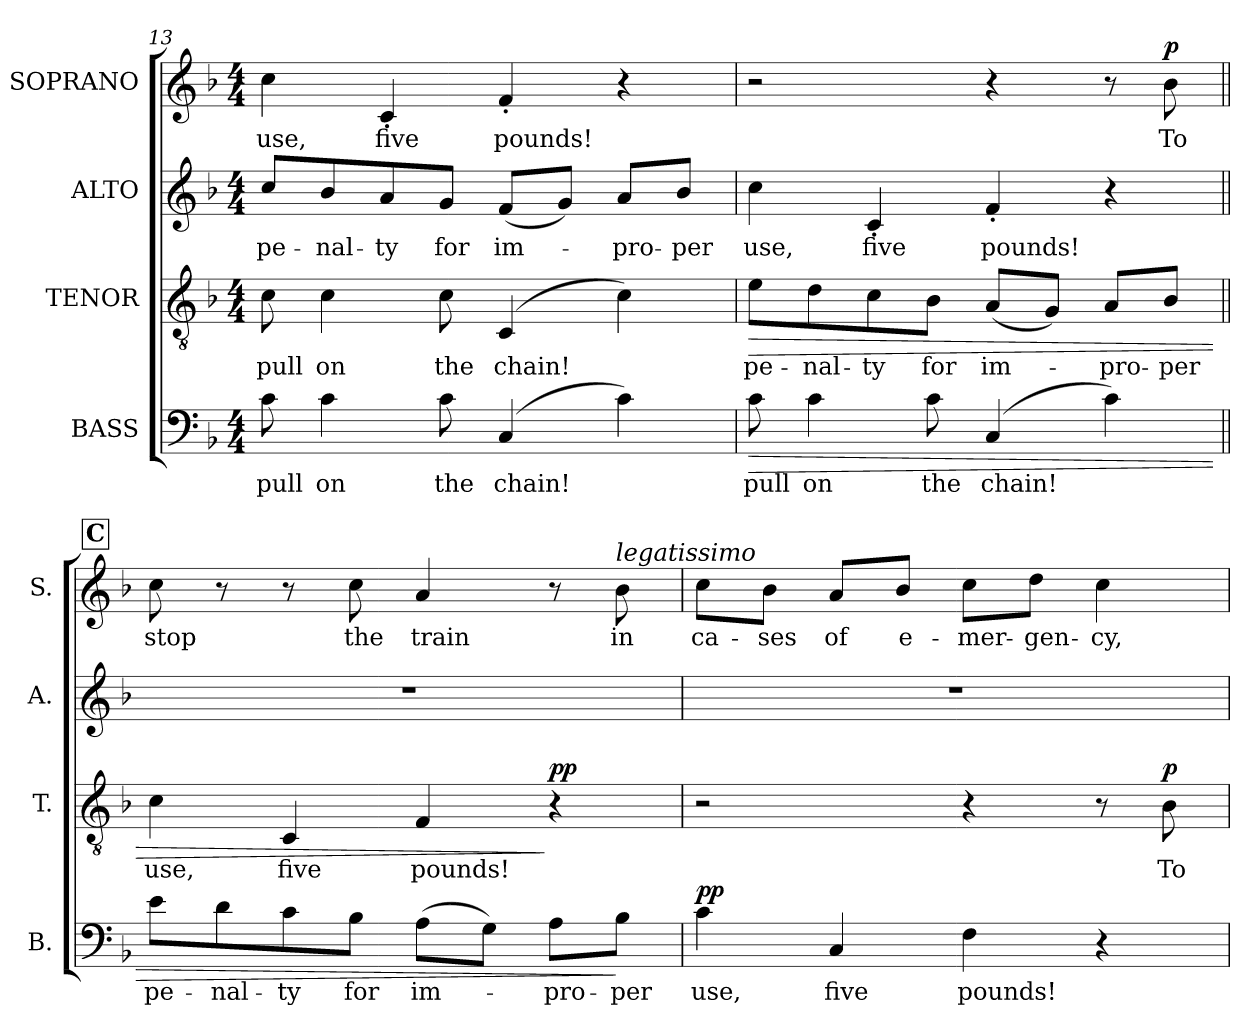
**kern	**text	**dynam	**kern	**text	**dynam	**kern	**text	**kern	**text	**dynam
*part4	*part4	*part4	*part3	*part3	*part3	*part2	*part2	*part1	*part1	*part1
*staff4	*staff4	*staff4	*staff3	*staff3	*staff3	*staff2	*staff2	*staff1	*staff1	*staff1
*I"BASS	*	*	*I"TENOR	*	*	*I"ALTO	*	*I"SOPRANO	*	*
*I'B.	*	*	*I'T.	*	*	*I'A.	*	*I'S.	*	*
*clefF4	*	*	*clefGv2	*	*	*clefG2	*	*clefG2	*	*
*	*	*	*ITrd7c12	*	*	*	*	*	*	*
*k[b-]	*	*	*k[b-]	*	*	*k[b-]	*	*k[b-]	*	*
*F:	*	*	*F:	*	*	*F:	*	*F:	*	*
*M4/4	*	*	*M4/4	*	*	*M4/4	*	*M4/4	*	*
=13	=13	=13	=13	=13	=13	=13	=13	=13	=13	=13
!	!LO:LY:b:color=#000000	!	!	!	!	!	!	!	!	!
!	!	!	!	!LO:LY:b:color=#000000	!	!	!	!	!	!
!	!	!	!	!	!	!	!LO:LY:b:color=#000000	!	!	!
!	!	!	!	!	!	!	!	!	!LO:LY:b:color=#000000	!
8ci\	pull	.	8Ci\	pull	.	8cci/L	pe-	4cci\	use,	.
!	!LO:LY:b:color=#000000	!	!	!	!	!	!	!	!	!
!	!	!	!	!LO:LY:b:color=#000000	!	!	!	!	!	!
!	!	!	!	!	!	!	!LO:LY:b:color=#000000	!	!	!
4ci\	on	.	4Ci\	on	.	8b-i/	-nal-	.	.	.
!	!	!	!	!	!	!	!LO:LY:b:color=#000000	!	!	!
!	!	!	!	!	!	!	!	!	!LO:LY:b:color=#000000	!
.	.	.	.	.	.	8ai/	-ty	4c'i/	five	.
!	!LO:LY:b:color=#000000	!	!	!	!	!	!	!	!	!
!	!	!	!	!LO:LY:b:color=#000000	!	!	!	!	!	!
!	!	!	!	!	!	!	!LO:LY:b:color=#000000	!	!	!
8ci\	the	.	8Ci\	the	.	8gi/J	for	.	.	.
!	!LO:LY:b:color=#000000	!	!	!	!	!	!	!	!	!
!	!	!	!	!LO:LY:b:color=#000000	!	!	!	!	!	!
!	!	!	!	!	!	!	!LO:LY:b:color=#000000	!	!	!
!	!	!	!	!	!	!	!	!	!LO:LY:b:color=#000000	!
(4Ci/	chain!	.	(4CCi/	chain!	.	(8fi/L	im-	4f'i/	pounds!	.
.	.	.	.	.	.	8gi/J)	.	.	.	.
!	!	!	!	!	!	!	!LO:LY:b:color=#000000	!	!	!
4ci\)	.	.	4Ci\)	.	.	8ai/L	-pro-	4r	.	.
!	!	!	!	!	!	!	!LO:LY:b:color=#000000	!	!	!
.	.	.	.	.	.	8b-i/J	-per	.	.	.
!!LO:PB:g=z
=14	=14	=14	=14	=14	=14	=14	=14	=14	=14	=14
!	!LO:LY:b:color=#000000	!LO:HP:b	!	!	!	!	!	!	!	!
!	!	!	!	!LO:LY:b:color=#000000	!LO:HP:b	!	!	!	!	!
!	!	!	!	!	!	!	!LO:LY:b:color=#000000	!	!	!
8ci\	pull	>	8Ei\L	pe-	>	4cci\	use,	2r	.	.
!	!LO:LY:b:color=#000000	!	!	!	!	!	!	!	!	!
!	!	!	!	!LO:LY:b:color=#000000	!	!	!	!	!	!
4ci\	on	.	8Di\	-nal-	.	.	.	.	.	.
!	!	!	!	!LO:LY:b:color=#000000	!	!	!	!	!	!
!	!	!	!	!	!	!	!LO:LY:b:color=#000000	!	!	!
.	.	.	8Ci\	-ty	.	4c'i/	five	.	.	.
!	!LO:LY:b:color=#000000	!	!	!	!	!	!	!	!	!
!	!	!	!	!LO:LY:b:color=#000000	!	!	!	!	!	!
8ci\	the	.	8BB-i\J	for	.	.	.	.	.	.
!	!LO:LY:b:color=#000000	!	!	!	!	!	!	!	!	!
!	!	!	!	!LO:LY:b:color=#000000	!	!	!	!	!	!
!	!	!	!	!	!	!	!LO:LY:b:color=#000000	!	!	!
(4Ci/	chain!	.	(8AAi/L	im-	.	4f'i/	pounds!	4r	.	.
.	.	.	8GGi/J)	.	.	.	.	.	.	.
!	!	!	!	!LO:LY:b:color=#000000	!	!	!	!	!	!
4ci\)	.	.	8AAi/L	-pro-	.	4r	.	8r	.	.
!	!	!	!	!LO:LY:b:color=#000000	!	!	!	!	!	!
!	!	!	!	!	!	!	!	!	!LO:LY:b:color=#000000	!
.	.	.	8BB-i/J	-per	.	.	.	8b-i\	To	p
!!LO:REH:place=s1:B:color=#000000:enc=box:fs=17.1407:t=C
=15||	=15||	=15||	=15||	=15||	=15||	=15||	=15||	=15||	=15||	=15||
!	!LO:LY:b:color=#000000	!	!	!	!	!	!	!	!	!
!	!	!	!	!LO:LY:b:color=#000000	!	!	!	!	!	!
!	!	!	!	!	!	!	!	!	!LO:LY:b:color=#000000	!
8ei\L	pe-	.	4Ci\	use,	.	1r	.	8cci\	stop	.
!	!LO:LY:b:color=#000000	!	!	!	!	!	!	!	!	!
8di\	-nal-	.	.	.	.	.	.	8r	.	.
!	!LO:LY:b:color=#000000	!	!	!	!	!	!	!	!	!
!	!	!	!	!LO:LY:b:color=#000000	!	!	!	!	!	!
8ci\	-ty	.	4CCi/	five	.	.	.	8r	.	.
!	!LO:LY:b:color=#000000	!	!	!	!	!	!	!	!	!
!	!	!	!	!	!	!	!	!	!LO:LY:b:color=#000000	!
8B-i\J	for	.	.	.	.	.	.	8cci\	the	.
!	!LO:LY:b:color=#000000	!	!	!	!	!	!	!	!	!
!	!	!	!	!LO:LY:b:color=#000000	!	!	!	!	!	!
!	!	!	!	!	!	!	!	!	!LO:LY:b:color=#000000	!
(8Ai\L	im-	.	4FFi/	pounds!	.	.	.	4ai/	train	.
8Gi\J)	.	.	.	.	.	.	.	.	.	.
!	!LO:LY:b:color=#000000	!	!	!	!	!	!	!	!	!
8Ai\L	-pro-	.	4r	.	] pp	.	.	8r	.	.
!	!LO:LY:b:color=#000000	!	!	!	!	!	!	!	!	!
!	!	!	!	!	!	!	!	!LO:TX:a:i:t=legatissimo	!	!
!	!	!	!	!	!	!	!	!	!LO:LY:b:color=#000000	!
8B-i\J	-per	]	.	.	.	.	.	8b-i\	in	.
=16	=16	=16	=16	=16	=16	=16	=16	=16	=16	=16
!	!LO:LY:b:color=#000000	!	!	!	!	!	!	!	!	!
!	!	!	!	!	!	!	!	!	!LO:LY:b:color=#000000	!
4ci\	use,	pp	2r	.	.	1r	.	8cci\L	ca-	.
!	!	!	!	!	!	!	!	!	!LO:LY:b:color=#000000	!
.	.	.	.	.	.	.	.	8b-i\J	-ses	.
!	!LO:LY:b:color=#000000	!	!	!	!	!	!	!	!	!
!	!	!	!	!	!	!	!	!	!LO:LY:b:color=#000000	!
4Ci/	five	.	.	.	.	.	.	8ai/L	of	.
!	!	!	!	!	!	!	!	!	!LO:LY:b:color=#000000	!
.	.	.	.	.	.	.	.	8b-i/J	e-	.
!	!LO:LY:b:color=#000000	!	!	!	!	!	!	!	!	!
!	!	!	!	!	!	!	!	!	!LO:LY:b:color=#000000	!
4Fi\	pounds!	.	4r	.	.	.	.	8cci\L	-mer-	.
!	!	!	!	!	!	!	!	!	!LO:LY:b:color=#000000	!
.	.	.	.	.	.	.	.	8ddi\J	-gen-	.
!	!	!	!	!	!	!	!	!	!LO:LY:b:color=#000000	!
4r	.	.	8r	.	.	.	.	4cci\	-cy,	.
!	!	!	!	!LO:LY:b:color=#000000	!	!	!	!	!	!
.	.	.	8BB-i\	To	p	.	.	.	.	.
=	=	=	=	=	=	=	=	=	=	=
*-	*-	*-	*-	*-	*-	*-	*-	*-	*-	*-
